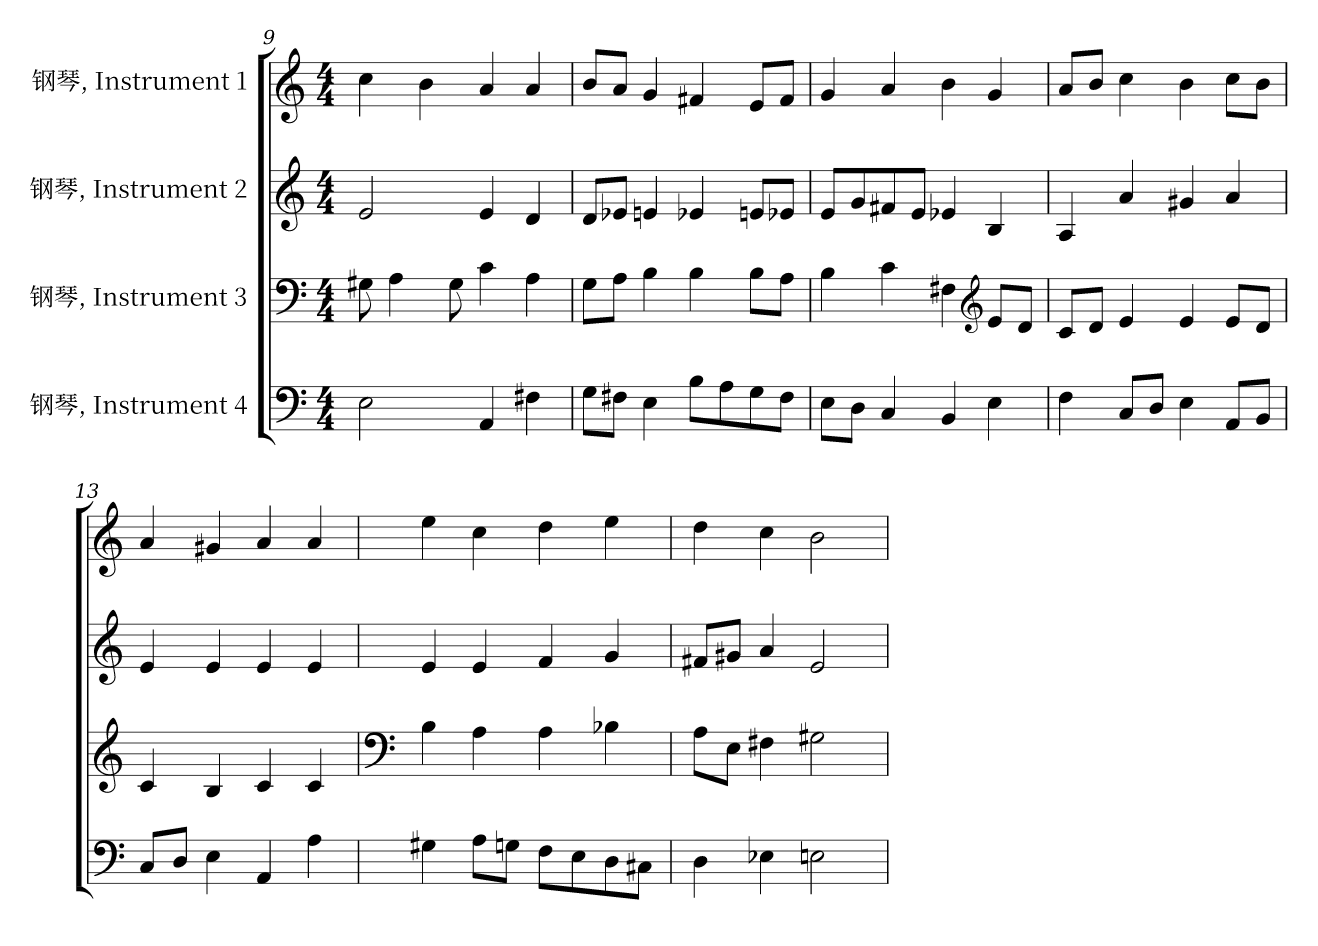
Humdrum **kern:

**kern	**kern	**kern	**kern
*part4	*part3	*part2	*part1
*staff4	*staff3	*staff2	*staff1
*I"钢琴, Instrument 4	*I"钢琴, Instrument 3	*I"钢琴, Instrument 2	*I"钢琴, Instrument 1
*clefF4	*clefF4	*clefG2	*clefG2
*k[]	*k[]	*k[]	*k[]
*M4/4	*M4/4	*M4/4	*M4/4
=9	=9	=9	=9
2E\	8G#X\	2e/	4cc\
.	4A\	.	.
.	.	.	4b\
.	8G#\	.	.
4AA/	4c\	4e/	4a/
4F#X\	4A\	4d/	4a/
!!LO:LB:g=z
=10	=10	=10	=10
8G\L	8G\L	8d/L	8b/L
8F#X\J	8A\J	8e-X/J	8a/J
4E\	4B\	4en/	4g/
8B\L	4B\	4e-X/	4f#X/
8A\	.	.	.
8G\	8B\L	8en/L	8e/L
8F#\J	8A\J	8e-X/J	8f#/J
=11	=11	=11	=11
8E\L	4B\	8e/L	4g/
8D\J	.	8g/	.
4C/	4c\	8f#X/	4a/
.	.	8e/J	.
4BB/	4F#X\	4e-X/	4b\
*	*clefG2	*	*
4E\	8e/L	4B/	4g/
.	8d/J	.	.
=12	=12	=12	=12
4F\	8c/L	4A/	8a/L
.	8d/J	.	8b/J
8C/L	4e/	4a/	4cc\
8D/J	.	.	.
4E\	4e/	4g#X/	4b\
8AA/L	8e/L	4a/	8cc\L
8BB/J	8d/J	.	8b\J
=13	=13	=13	=13
8C/L	4c/	4e/	4a/
8D/J	.	.	.
4E\	4B/	4e/	4g#X/
4AA/	4c/	4e/	4a/
4A\	4c/	4e/	4a/
!!LO:PB:g=z
=14	=14	=14	=14
*	*clefF4	*	*
4G#X\	4B\	4e/	4ee\
8A\L	4A\	4e/	4cc\
8Gn\J	.	.	.
8F\L	4A\	4f/	4dd\
8E\	.	.	.
8D\	4B-X\	4g/	4ee\
8C#X\J	.	.	.
=15	=15	=15	=15
4D\	8A\L	8f#X/L	4dd\
.	8E\J	8g#X/J	.
4E-X\	4F#X\	4a/	4cc\
2En\	2G#X\	2e/	2b\
=	=	=	=
*-	*-	*-	*-
